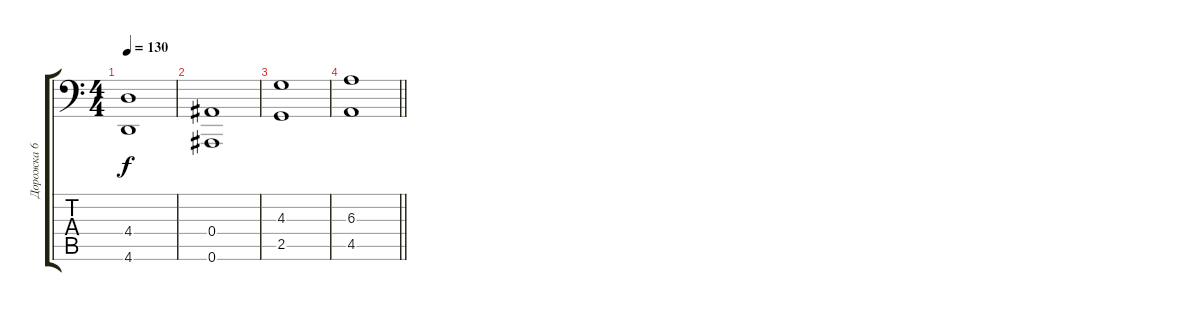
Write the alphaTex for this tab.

\track ("Дорожка 6" "Дорожка 6") {instrument stringensemble2}
\staff {score tabs}
\tuning (C4 G3 Eb3 Bb2 F2 Bb1) {hide}
\ts (4 4)
\tempo 130
\clef f4
\ks c
(4.4 4.6).1{dy f} |
(0.4 0.6).1 |
(4.3 2.5).1 |
\barLineRight lightlight
(6.3 4.5).1
